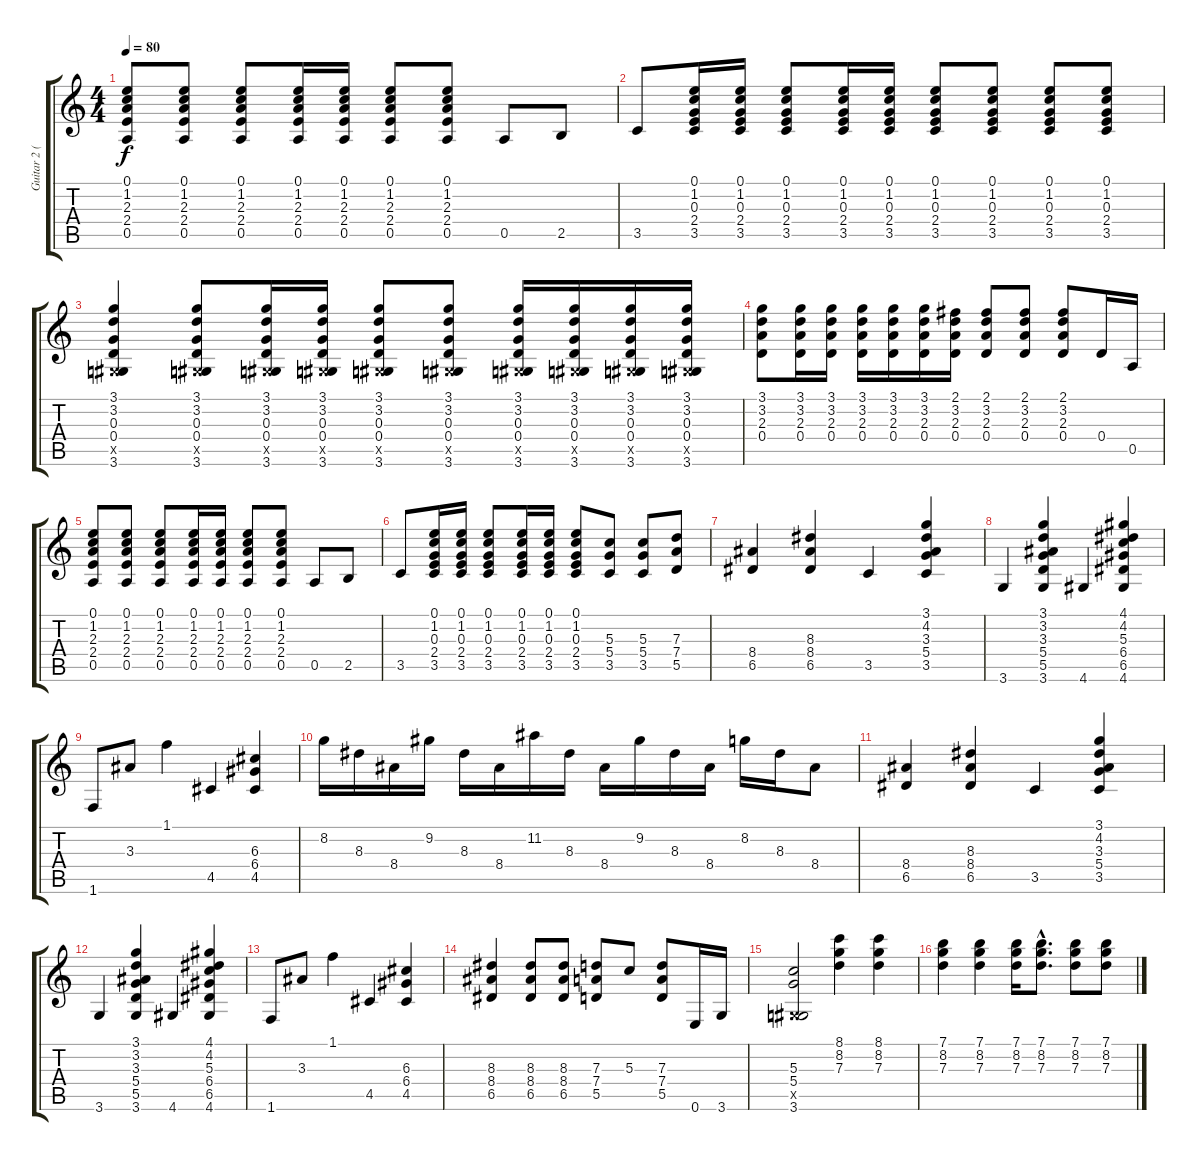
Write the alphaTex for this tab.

\track ("Guitar 2 (Disto)" "Guitar 2 (") {instrument distortionguitar}
\staff {score tabs}
\tuning (E4 B3 G3 D3 A2 E2) {hide}
\ts (4 4)
\tempo 80
\clef g2
\ks c
(0.1 1.2 2.3 2.4 0.5).8{dy f} (0.1 1.2 2.3 2.4 0.5).8 (0.1 1.2 2.3 2.4 0.5).8 (0.1 1.2 2.3 2.4 0.5).16 (0.1 1.2 2.3 2.4 0.5).16 (0.1 1.2 2.3 2.4 0.5).8 (0.1 1.2 2.3 2.4 0.5).8 0.5.8 2.5.8 |
3.5.8 (0.1 1.2 0.3 2.4 3.5).16 (0.1 1.2 0.3 2.4 3.5).16 (0.1 1.2 0.3 2.4 3.5).8 (0.1 1.2 0.3 2.4 3.5).16 (0.1 1.2 0.3 2.4 3.5).16 (0.1 1.2 0.3 2.4 3.5).8 (0.1 1.2 0.3 2.4 3.5).8 (0.1 1.2 0.3 2.4 3.5).8 (0.1 1.2 0.3 2.4 3.5).8 |
(3.1 3.2 0.3 0.4 -1.5{x} 3.6).4 (3.1 3.2 0.3 0.4 -1.5{x} 3.6).8 (3.1 3.2 0.3 0.4 -1.5{x} 3.6).16 (3.1 3.2 0.3 0.4 -1.5{x} 3.6).16 (3.1 3.2 0.3 0.4 -1.5{x} 3.6).8 (3.1 3.2 0.3 0.4 -1.5{x} 3.6).8 (3.1 3.2 0.3 0.4 -1.5{x} 3.6).16 (3.1 3.2 0.3 0.4 -1.5{x} 3.6).16 (3.1 3.2 0.3 0.4 -1.5{x} 3.6).16 (3.1 3.2 0.3 0.4 -1.5{x} 3.6).16 |
(3.1 3.2 2.3 0.4).8 (3.1 3.2 2.3 0.4).16 (3.1 3.2 2.3 0.4).16 (3.1 3.2 2.3 0.4).16 (3.1 3.2 2.3 0.4).16 (3.1 3.2 2.3 0.4).16 (2.1 3.2 2.3 0.4).16 (2.1 3.2 2.3 0.4).8 (2.1 3.2 2.3 0.4).8 (2.1 3.2 2.3 0.4).8 0.4.16 0.5.16 |
(0.1 1.2 2.3 2.4 0.5).8 (0.1 1.2 2.3 2.4 0.5).8 (0.1 1.2 2.3 2.4 0.5).8 (0.1 1.2 2.3 2.4 0.5).16 (0.1 1.2 2.3 2.4 0.5).16 (0.1 1.2 2.3 2.4 0.5).8 (0.1 1.2 2.3 2.4 0.5).8 0.5.8 2.5.8 |
3.5.8 (0.1 1.2 0.3 2.4 3.5).16 (0.1 1.2 0.3 2.4 3.5).16 (0.1 1.2 0.3 2.4 3.5).8 (0.1 1.2 0.3 2.4 3.5).16 (0.1 1.2 0.3 2.4 3.5).16 (0.1 1.2 0.3 2.4 3.5).8 (5.3 5.4 3.5).8 (5.3 5.4 3.5).8 (7.3 7.4 5.5).8 |
(8.4 6.5).4 (8.3 8.4 6.5).4 3.5.4 (3.1 4.2 3.3 5.4 3.5).4 |
3.6.4 (3.1 3.2 3.3 5.4 5.5 3.6).4 4.6.4 (4.1 4.2 5.3 6.4 6.5 4.6).4 |
1.6.8 3.3.8 1.1.4 4.5.4 (6.3 6.4 4.5).4 |
8.2.16 8.3.16 8.4.16 9.2.16 8.3.16 8.4.16 11.2.16 8.3.16 8.4.16 9.2.16 8.3.16 8.4.16 8.2.16 8.3.16 8.4.8 |
(8.4 6.5).4 (8.3 8.4 6.5).4 3.5.4 (3.1 4.2 3.3 5.4 3.5).4 |
3.6.4 (3.1 3.2 3.3 5.4 5.5 3.6).4 4.6.4 (4.1 4.2 5.3 6.4 6.5 4.6).4 |
1.6.8 3.3.8 1.1.4 4.5.4 (6.3 6.4 4.5).4 |
(8.3 8.4 6.5).4 (8.3 8.4 6.5).8 (8.3 8.4 6.5).8 (7.3 7.4 5.5).8 5.3.8 (7.3 7.4 5.5).8 0.6.16 3.6.16 |
(5.3 5.4 -1.5{x} 3.6).2 (8.1 8.2 7.3).4 (8.1 8.2 7.3).4 |
(7.1 8.2 7.3).4 (7.1 8.2 7.3).4 (7.1 8.2 7.3).16 (7.1{hac} 8.2{hac} 7.3{hac}).8{d} (7.1 8.2 7.3).8 (7.1 8.2 7.3).8
